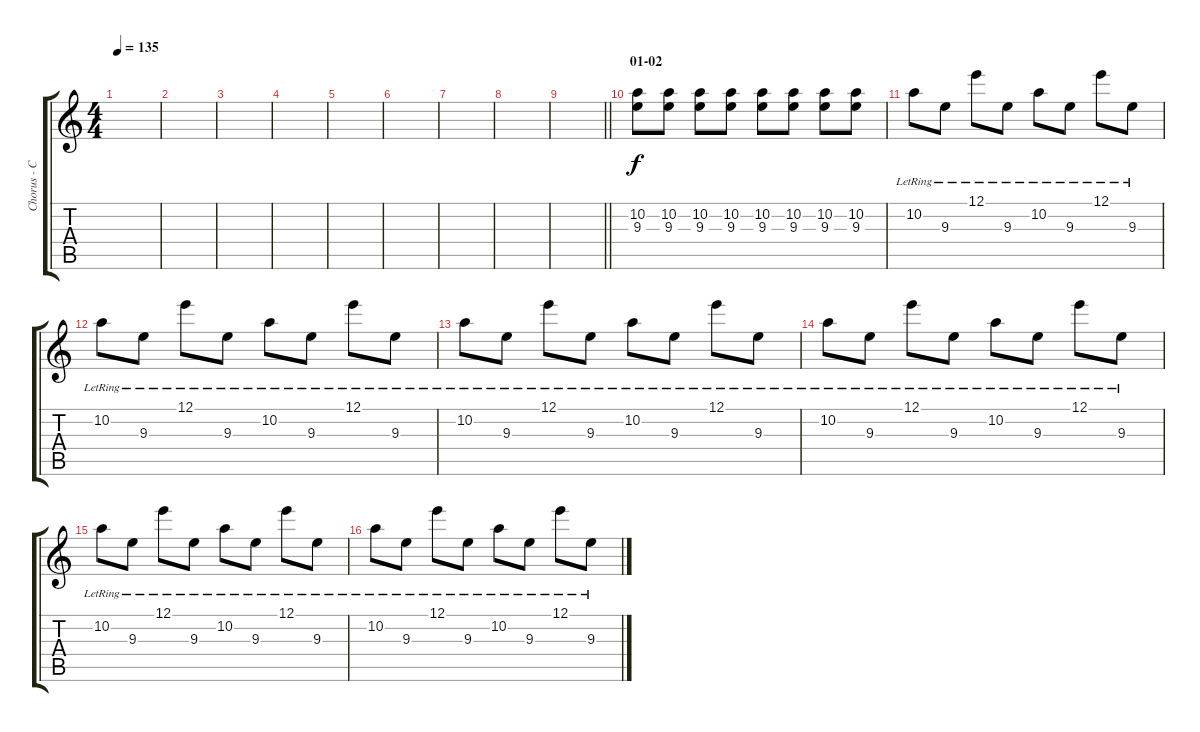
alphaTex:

\track ("Chorus - Clean" "Chorus - C") {instrument electricguitarclean}
\staff {score tabs}
\tuning (E4 B3 G3 D3 A2 D2) {hide}
\ts (4 4)
\tempo 135
\clef g2
\ks c
|
|
|
|
|
|
|
|
\barLineRight lightlight
|
\section ("" "01-02")
(10.2 9.3).8 (10.2 9.3).8 (10.2 9.3).8 (10.2 9.3).8 (10.2 9.3).8 (10.2 9.3).8 (10.2 9.3).8 (10.2 9.3).8 |
10.2{lr}.8 9.3{lr}.8 12.1{lr}.8 9.3{lr}.8 10.2{lr}.8 9.3{lr}.8 12.1{lr}.8 9.3{lr}.8 |
10.2{lr}.8 9.3{lr}.8 12.1{lr}.8 9.3{lr}.8 10.2{lr}.8 9.3{lr}.8 12.1{lr}.8 9.3{lr}.8 |
10.2{lr}.8 9.3{lr}.8 12.1{lr}.8 9.3{lr}.8 10.2{lr}.8 9.3{lr}.8 12.1{lr}.8 9.3{lr}.8 |
10.2{lr}.8 9.3{lr}.8 12.1{lr}.8 9.3{lr}.8 10.2{lr}.8 9.3{lr}.8 12.1{lr}.8 9.3{lr}.8 |
10.2{lr}.8 9.3{lr}.8 12.1{lr}.8 9.3{lr}.8 10.2{lr}.8 9.3{lr}.8 12.1{lr}.8 9.3{lr}.8 |
10.2{lr}.8 9.3{lr}.8 12.1{lr}.8 9.3{lr}.8 10.2{lr}.8 9.3{lr}.8 12.1{lr}.8 9.3{lr}.8
